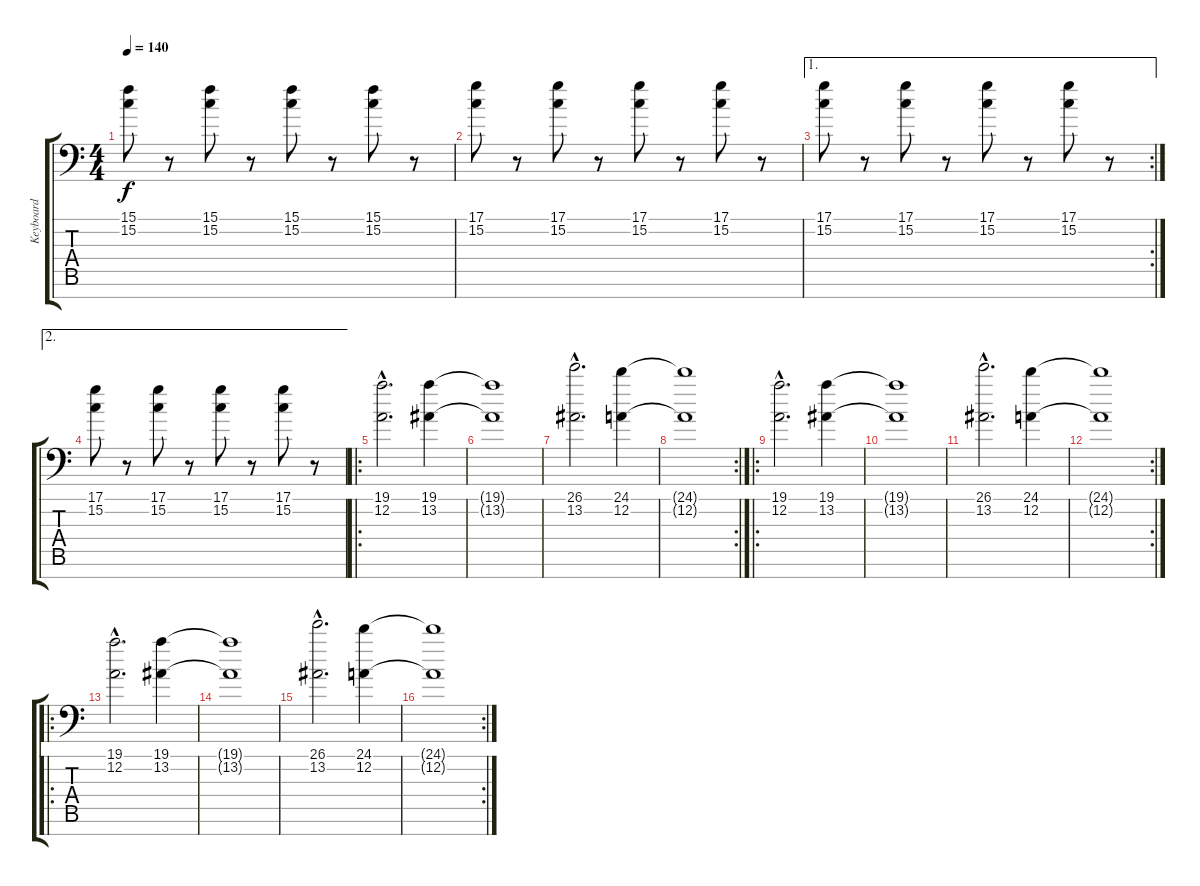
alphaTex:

\track ("Keyboard" "Keyboard") {instrument vibraphone}
\staff {score tabs}
\tuning (D4 A3 F3 C3 G2 D2 A1) {hide}
\ts (4 4)
\tempo 140
\clef f4
\ks c
(15.1 15.2).8{dy f} r.8 (15.1 15.2).8 r.8 (15.1 15.2).8 r.8 (15.1 15.2).8 r.8 |
(17.1 15.2).8{instrument stringensemble1} r.8 (17.1 15.2).8 r.8 (17.1 15.2).8 r.8 (17.1 15.2).8 r.8 |
\ae 1
\rc 2
(17.1 15.2).8 r.8 (17.1 15.2).8 r.8 (17.1 15.2).8 r.8 (17.1 15.2).8 r.8 |
\ae 2
(17.1 15.2).8 r.8 (17.1 15.2).8 r.8 (17.1 15.2).8 r.8 (17.1 15.2).8 r.8 |
\ro
(19.1{hac} 12.2{hac}).2{d instrument stringensemble1} (19.1 13.2).4 |
(19.1{t} 13.2{t}).1 |
(26.1{hac} 13.2{hac}).2{d} (24.1 12.2).4 |
\rc 2
(24.1{t} 12.2{t}).1 |
\ro
(19.1{hac} 12.2{hac}).2{d instrument stringensemble1} (19.1 13.2).4 |
(19.1{t} 13.2{t}).1 |
(26.1{hac} 13.2{hac}).2{d} (24.1 12.2).4 |
\rc 2
(24.1{t} 12.2{t}).1 |
\ro
(19.1{hac} 12.2{hac}).2{d instrument stringensemble1} (19.1 13.2).4 |
(19.1{t} 13.2{t}).1 |
(26.1{hac} 13.2{hac}).2{d} (24.1 12.2).4 |
\rc 2
(24.1{t} 12.2{t}).1
